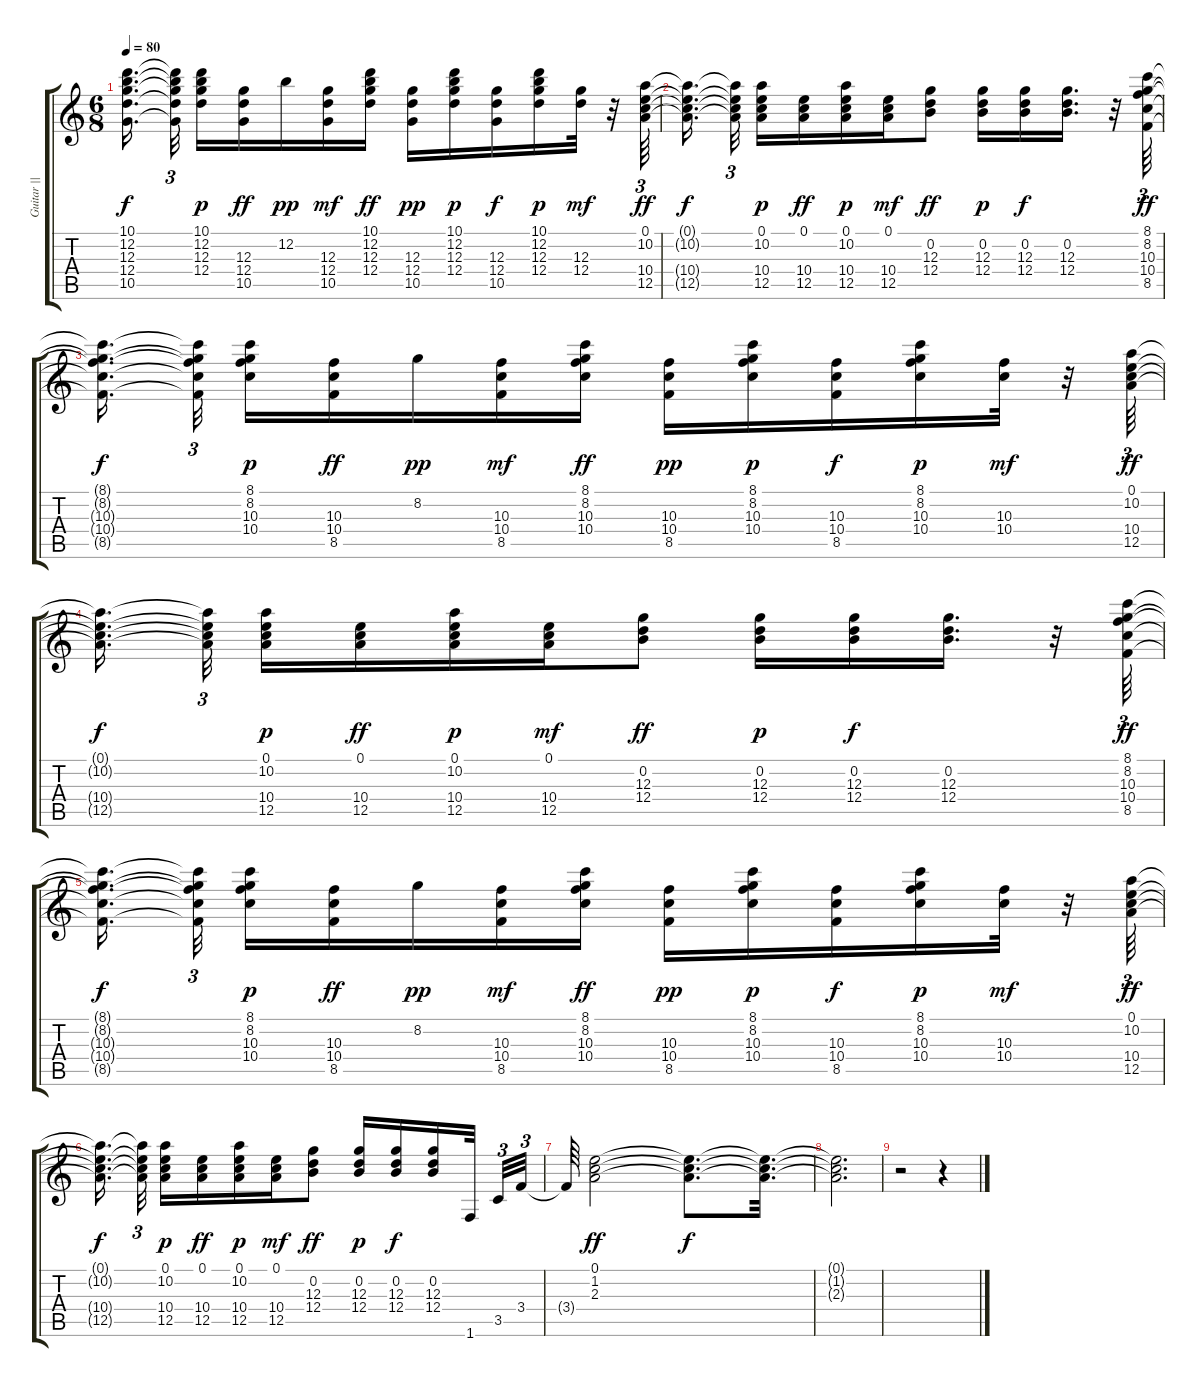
\track ("Guitar ||" "Guitar ||") {instrument acousticguitarsteel}
\staff {score tabs}
\tuning (E4 B3 G3 D3 A2 E2) {hide}
\ts (6 8)
\tempo 80
\clef g2
\ks c
(10.1{t} 12.2{t} 12.3{t} 12.4{t} 10.5{t}).16{d dy f beam splitsecondary} (10.1{t} 12.2{t} 12.3{t} 12.4{t} 10.5{t}).32{tu (3 2) beam splitsecondary} (10.1 12.2 12.3 12.4).16{dy p} (12.3 12.4 10.5).16{dy ff} 12.2.16{dy pp} (12.3 12.4 10.5).16{dy mf} (10.1 12.2 12.3 12.4).16{dy ff} (12.3 12.4 10.5).16{dy pp} (10.1 12.2 12.3 12.4).16{dy p} (12.3 12.4 10.5).16{dy f} (10.1 12.2 12.3 12.4).16{dy p} (12.3 12.4).32{dy mf} r.32 (0.1 10.2 10.4 12.5).64{tu (3 2) dy ff} |
(0.1{t} 10.2{t} 10.4{t} 12.5{t}).16{d dy f beam splitsecondary} (0.1{t} 10.2{t} 10.4{t} 12.5{t}).32{tu (3 2) beam splitsecondary} (0.1 10.2 10.4 12.5).16{dy p} (0.1 10.4 12.5).16{dy ff} (0.1 10.2 10.4 12.5).16{dy p} (0.1 10.4 12.5).16{dy mf} (0.2 12.3 12.4).8{dy ff} (0.2 12.3 12.4).16{dy p} (0.2 12.3 12.4).16{dy f} (0.2 12.3 12.4).16{d} r.32 (8.1 8.2 10.3 10.4 8.5).64{tu (3 2) dy ff} |
(8.1{t} 8.2{t} 10.3{t} 10.4{t} 8.5{t}).16{d dy f beam splitsecondary} (8.1{t} 8.2{t} 10.3{t} 10.4{t} 8.5{t}).32{tu (3 2) beam splitsecondary} (8.1 8.2 10.3 10.4).16{dy p} (10.3 10.4 8.5).16{dy ff} 8.2.16{dy pp} (10.3 10.4 8.5).16{dy mf} (8.1 8.2 10.3 10.4).16{dy ff} (10.3 10.4 8.5).16{dy pp} (8.1 8.2 10.3 10.4).16{dy p} (10.3 10.4 8.5).16{dy f} (8.1 8.2 10.3 10.4).16{dy p} (10.3 10.4).32{dy mf} r.32 (0.1 10.2 10.4 12.5).64{tu (3 2) dy ff} |
(0.1{t} 10.2{t} 10.4{t} 12.5{t}).16{d dy f beam splitsecondary} (0.1{t} 10.2{t} 10.4{t} 12.5{t}).32{tu (3 2) beam splitsecondary} (0.1 10.2 10.4 12.5).16{dy p} (0.1 10.4 12.5).16{dy ff} (0.1 10.2 10.4 12.5).16{dy p} (0.1 10.4 12.5).16{dy mf} (0.2 12.3 12.4).8{dy ff} (0.2 12.3 12.4).16{dy p} (0.2 12.3 12.4).16{dy f} (0.2 12.3 12.4).16{d} r.32 (8.1 8.2 10.3 10.4 8.5).64{tu (3 2) dy ff} |
(8.1{t} 8.2{t} 10.3{t} 10.4{t} 8.5{t}).16{d dy f beam splitsecondary} (8.1{t} 8.2{t} 10.3{t} 10.4{t} 8.5{t}).32{tu (3 2) beam splitsecondary} (8.1 8.2 10.3 10.4).16{dy p} (10.3 10.4 8.5).16{dy ff} 8.2.16{dy pp} (10.3 10.4 8.5).16{dy mf} (8.1 8.2 10.3 10.4).16{dy ff} (10.3 10.4 8.5).16{dy pp} (8.1 8.2 10.3 10.4).16{dy p} (10.3 10.4 8.5).16{dy f} (8.1 8.2 10.3 10.4).16{dy p} (10.3 10.4).32{dy mf} r.32 (0.1 10.2 10.4 12.5).64{tu (3 2) dy ff} |
(0.1{t} 10.2{t} 10.4{t} 12.5{t}).16{d dy f beam splitsecondary} (0.1{t} 10.2{t} 10.4{t} 12.5{t}).32{tu (3 2) beam splitsecondary} (0.1 10.2 10.4 12.5).16{dy p} (0.1 10.4 12.5).16{dy ff} (0.1 10.2 10.4 12.5).16{dy p} (0.1 10.4 12.5).16{dy mf} (0.2 12.3 12.4).8{dy ff} (0.2 12.3 12.4).16{dy p} (0.2 12.3 12.4).16{dy f} (0.2 12.3 12.4).16 1.6.32{beam splitsecondary} 3.5.32{tu (3 2)} 3.4.32{tu (3 2)} |
3.4{t}.64 (0.1 1.2 2.3).2{dy ff} (0.1{t} 1.2{t} 2.3{t}).8{d dy f} (0.1{t} 1.2{t} 2.3{t}).32{d} |
(0.1{t} 1.2{t} 2.3{t}).2{d} |
r.2 r.4
